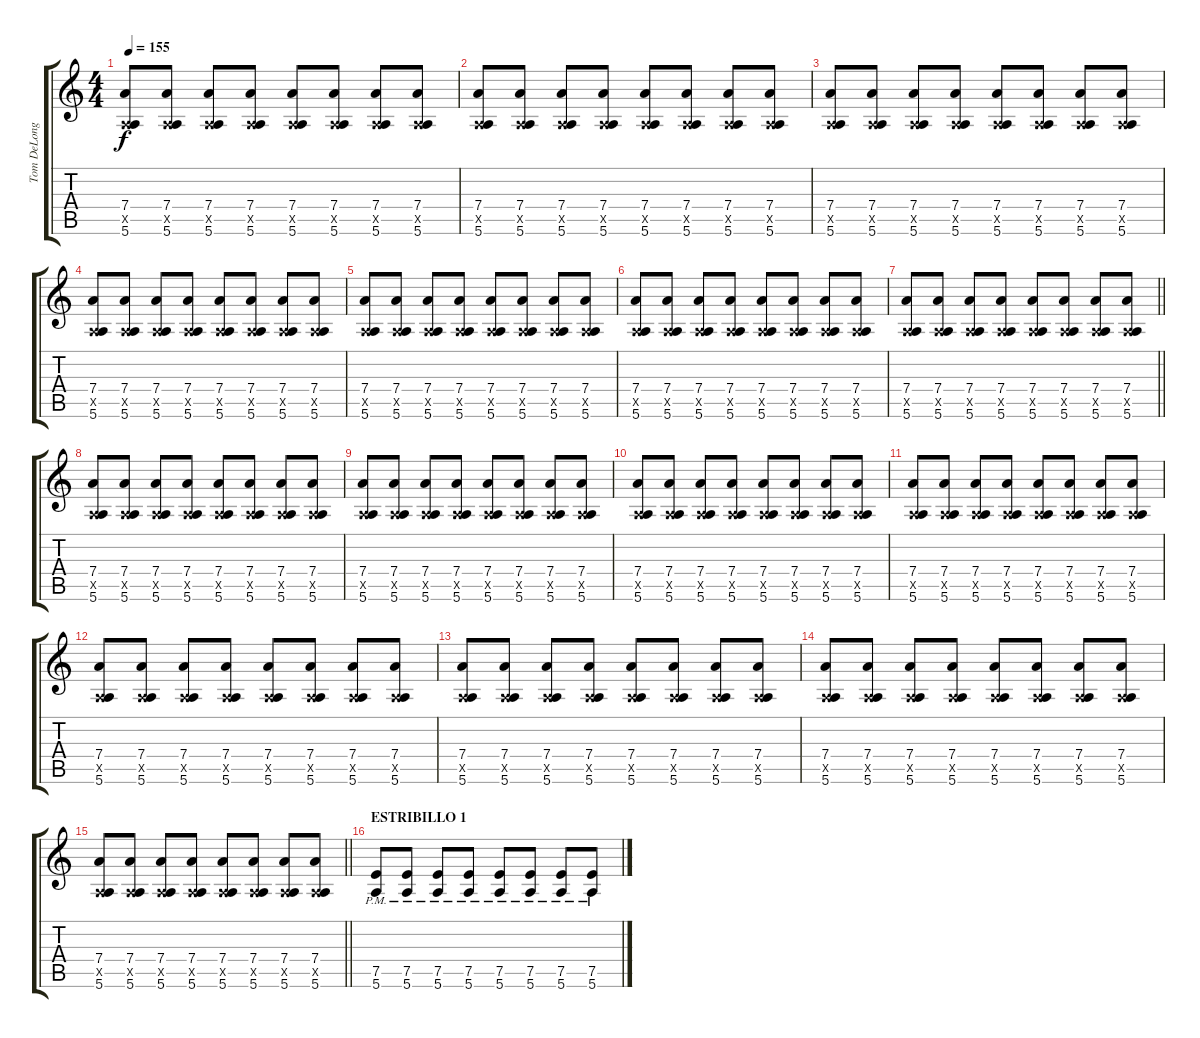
\track ("Tom DeLonge (Guitarra)" "Tom DeLong") {instrument distortionguitar}
\staff {score tabs}
\tuning (E4 B3 G3 D3 A2 E2) {hide}
\ts (4 4)
\tempo 155
\clef g2
\ks c
(7.4 0.5{x} 5.6).8{dy f} (7.4 0.5{x} 5.6).8 (7.4 0.5{x} 5.6).8 (7.4 0.5{x} 5.6).8 (7.4 0.5{x} 5.6).8 (7.4 0.5{x} 5.6).8 (7.4 0.5{x} 5.6).8 (7.4 0.5{x} 5.6).8 |
(7.4 0.5{x} 5.6).8 (7.4 0.5{x} 5.6).8 (7.4 0.5{x} 5.6).8 (7.4 0.5{x} 5.6).8 (7.4 0.5{x} 5.6).8 (7.4 0.5{x} 5.6).8 (7.4 0.5{x} 5.6).8 (7.4 0.5{x} 5.6).8 |
(7.4 0.5{x} 5.6).8 (7.4 0.5{x} 5.6).8 (7.4 0.5{x} 5.6).8 (7.4 0.5{x} 5.6).8 (7.4 0.5{x} 5.6).8 (7.4 0.5{x} 5.6).8 (7.4 0.5{x} 5.6).8 (7.4 0.5{x} 5.6).8 |
(7.4 0.5{x} 5.6).8 (7.4 0.5{x} 5.6).8 (7.4 0.5{x} 5.6).8 (7.4 0.5{x} 5.6).8 (7.4 0.5{x} 5.6).8 (7.4 0.5{x} 5.6).8 (7.4 0.5{x} 5.6).8 (7.4 0.5{x} 5.6).8 |
(7.4 0.5{x} 5.6).8 (7.4 0.5{x} 5.6).8 (7.4 0.5{x} 5.6).8 (7.4 0.5{x} 5.6).8 (7.4 0.5{x} 5.6).8 (7.4 0.5{x} 5.6).8 (7.4 0.5{x} 5.6).8 (7.4 0.5{x} 5.6).8 |
(7.4 0.5{x} 5.6).8 (7.4 0.5{x} 5.6).8 (7.4 0.5{x} 5.6).8 (7.4 0.5{x} 5.6).8 (7.4 0.5{x} 5.6).8 (7.4 0.5{x} 5.6).8 (7.4 0.5{x} 5.6).8 (7.4 0.5{x} 5.6).8 |
\barLineRight lightlight
(7.4 0.5{x} 5.6).8 (7.4 0.5{x} 5.6).8 (7.4 0.5{x} 5.6).8 (7.4 0.5{x} 5.6).8 (7.4 0.5{x} 5.6).8 (7.4 0.5{x} 5.6).8 (7.4 0.5{x} 5.6).8 (7.4 0.5{x} 5.6).8 |
(7.4 0.5{x} 5.6).8 (7.4 0.5{x} 5.6).8 (7.4 0.5{x} 5.6).8 (7.4 0.5{x} 5.6).8 (7.4 0.5{x} 5.6).8 (7.4 0.5{x} 5.6).8 (7.4 0.5{x} 5.6).8 (7.4 0.5{x} 5.6).8 |
(7.4 0.5{x} 5.6).8 (7.4 0.5{x} 5.6).8 (7.4 0.5{x} 5.6).8 (7.4 0.5{x} 5.6).8 (7.4 0.5{x} 5.6).8 (7.4 0.5{x} 5.6).8 (7.4 0.5{x} 5.6).8 (7.4 0.5{x} 5.6).8 |
(7.4 0.5{x} 5.6).8 (7.4 0.5{x} 5.6).8 (7.4 0.5{x} 5.6).8 (7.4 0.5{x} 5.6).8 (7.4 0.5{x} 5.6).8 (7.4 0.5{x} 5.6).8 (7.4 0.5{x} 5.6).8 (7.4 0.5{x} 5.6).8 |
(7.4 0.5{x} 5.6).8 (7.4 0.5{x} 5.6).8 (7.4 0.5{x} 5.6).8 (7.4 0.5{x} 5.6).8 (7.4 0.5{x} 5.6).8 (7.4 0.5{x} 5.6).8 (7.4 0.5{x} 5.6).8 (7.4 0.5{x} 5.6).8 |
(7.4 0.5{x} 5.6).8 (7.4 0.5{x} 5.6).8 (7.4 0.5{x} 5.6).8 (7.4 0.5{x} 5.6).8 (7.4 0.5{x} 5.6).8 (7.4 0.5{x} 5.6).8 (7.4 0.5{x} 5.6).8 (7.4 0.5{x} 5.6).8 |
(7.4 0.5{x} 5.6).8 (7.4 0.5{x} 5.6).8 (7.4 0.5{x} 5.6).8 (7.4 0.5{x} 5.6).8 (7.4 0.5{x} 5.6).8 (7.4 0.5{x} 5.6).8 (7.4 0.5{x} 5.6).8 (7.4 0.5{x} 5.6).8 |
(7.4 0.5{x} 5.6).8 (7.4 0.5{x} 5.6).8 (7.4 0.5{x} 5.6).8 (7.4 0.5{x} 5.6).8 (7.4 0.5{x} 5.6).8 (7.4 0.5{x} 5.6).8 (7.4 0.5{x} 5.6).8 (7.4 0.5{x} 5.6).8 |
\barLineRight lightlight
(7.4 0.5{x} 5.6).8 (7.4 0.5{x} 5.6).8 (7.4 0.5{x} 5.6).8 (7.4 0.5{x} 5.6).8 (7.4 0.5{x} 5.6).8 (7.4 0.5{x} 5.6).8 (7.4 0.5{x} 5.6).8 (7.4 0.5{x} 5.6).8 |
\section ("" "ESTRIBILLO 1")
(7.5{pm} 5.6{pm}).8 (7.5{pm} 5.6{pm}).8 (7.5{pm} 5.6{pm}).8 (7.5{pm} 5.6{pm}).8 (7.5{pm} 5.6{pm}).8 (7.5{pm} 5.6{pm}).8 (7.5{pm} 5.6{pm}).8 (7.5{pm} 5.6{pm}).8
